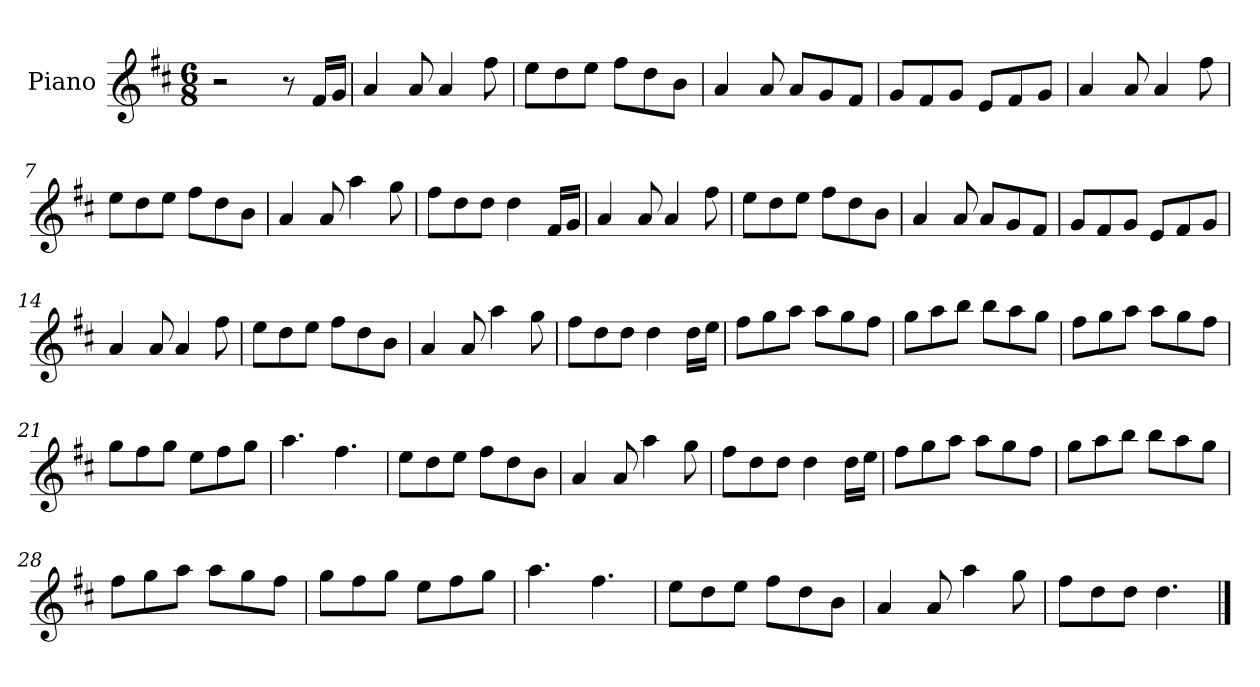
**kern
*part1
*staff1
*I"Piano
*I'Pno
*clefG2
*k[f#c#]
*M6/8
=1
2r
8r
16f#/LL
16g/JJ
=2
4a/
8a/
4a/
8ff#\
=3
8ee\L
8dd\
8ee\J
8ff#\L
8dd\
8b\J
=4
4a/
8a/
8a/L
8g/
8f#/J
=5
8g/L
8f#/
8g/J
8e/L
8f#/
8g/J
=6
4a/
8a/
4a/
8ff#\
=7
8ee\L
8dd\
8ee\J
8ff#\L
8dd\
8b\J
=8
4a/
8a/
4aa\
8gg\
=9
8ff#\L
8dd\
8dd\J
4dd\
16f#/LL
16g/JJ
=10
4a/
8a/
4a/
8ff#\
=11
8ee\L
8dd\
8ee\J
8ff#\L
8dd\
8b\J
=12
4a/
8a/
8a/L
8g/
8f#/J
=13
8g/L
8f#/
8g/J
8e/L
8f#/
8g/J
=14
4a/
8a/
4a/
8ff#\
=15
8ee\L
8dd\
8ee\J
8ff#\L
8dd\
8b\J
=16
4a/
8a/
4aa\
8gg\
=17
8ff#\L
8dd\
8dd\J
4dd\
16dd\LL
16ee\JJ
=18
8ff#\L
8gg\
8aa\J
8aa\L
8gg\
8ff#\J
=19
8gg\L
8aa\
8bb\J
8bb\L
8aa\
8gg\J
=20
8ff#\L
8gg\
8aa\J
8aa\L
8gg\
8ff#\J
=21
8gg\L
8ff#\
8gg\J
8ee\L
8ff#\
8gg\J
=22
4.aa\
4.ff#\
=23
8ee\L
8dd\
8ee\J
8ff#\L
8dd\
8b\J
=24
4a/
8a/
4aa\
8gg\
=25
8ff#\L
8dd\
8dd\J
4dd\
16dd\LL
16ee\JJ
=26
8ff#\L
8gg\
8aa\J
8aa\L
8gg\
8ff#\J
=27
8gg\L
8aa\
8bb\J
8bb\L
8aa\
8gg\J
=28
8ff#\L
8gg\
8aa\J
8aa\L
8gg\
8ff#\J
=29
8gg\L
8ff#\
8gg\J
8ee\L
8ff#\
8gg\J
=30
4.aa\
4.ff#\
=31
8ee\L
8dd\
8ee\J
8ff#\L
8dd\
8b\J
=32
4a/
8a/
4aa\
8gg\
=33
8ff#\L
8dd\
8dd\J
4.dd\
==
*-
